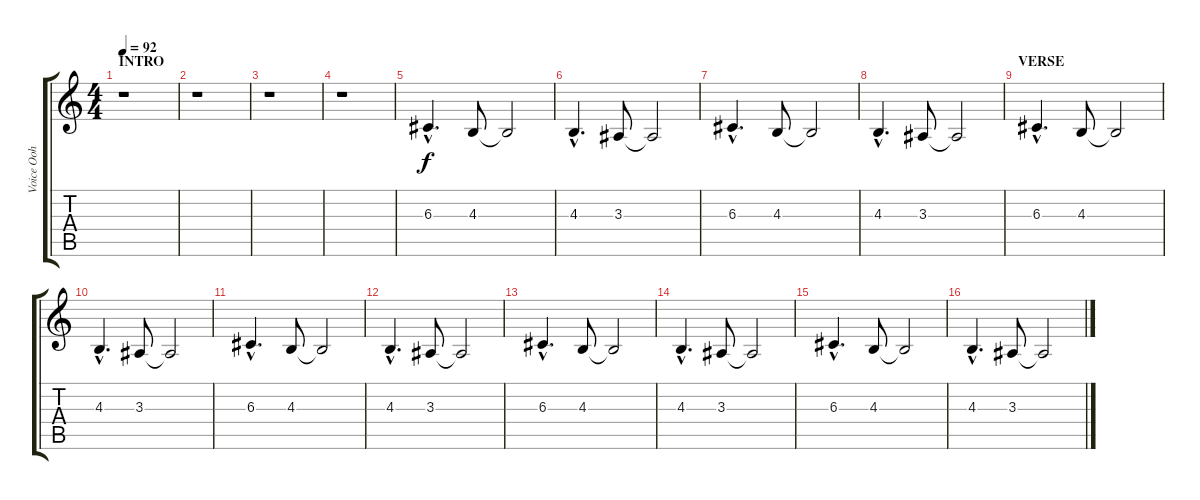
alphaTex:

\track ("Voice Ooh 1" "Voice Ooh ") {instrument lead6voice}
\staff {score tabs}
\tuning (E4 B3 G3 D3 A2 E2) {hide}
\ts (4 4)
\section ("" "INTRO")
\tempo 92
\clef g2
\ks c
r.1{dy f instrument lead6voice} |
r.1 |
r.1 |
r.1 |
6.3{hac}.4{d} 4.3.8 4.3{t}.2 |
4.3{hac}.4{d} 3.3.8 3.3{t}.2 |
6.3{hac}.4{d} 4.3.8 4.3{t}.2 |
4.3{hac}.4{d} 3.3.8 3.3{t}.2 |
\section ("" "VERSE")
6.3{hac}.4{d} 4.3.8 4.3{t}.2 |
4.3{hac}.4{d} 3.3.8 3.3{t}.2 |
6.3{hac}.4{d} 4.3.8 4.3{t}.2 |
4.3{hac}.4{d} 3.3.8 3.3{t}.2 |
6.3{hac}.4{d} 4.3.8 4.3{t}.2 |
4.3{hac}.4{d} 3.3.8 3.3{t}.2 |
6.3{hac}.4{d} 4.3.8 4.3{t}.2 |
4.3{hac}.4{d} 3.3.8 3.3{t}.2
